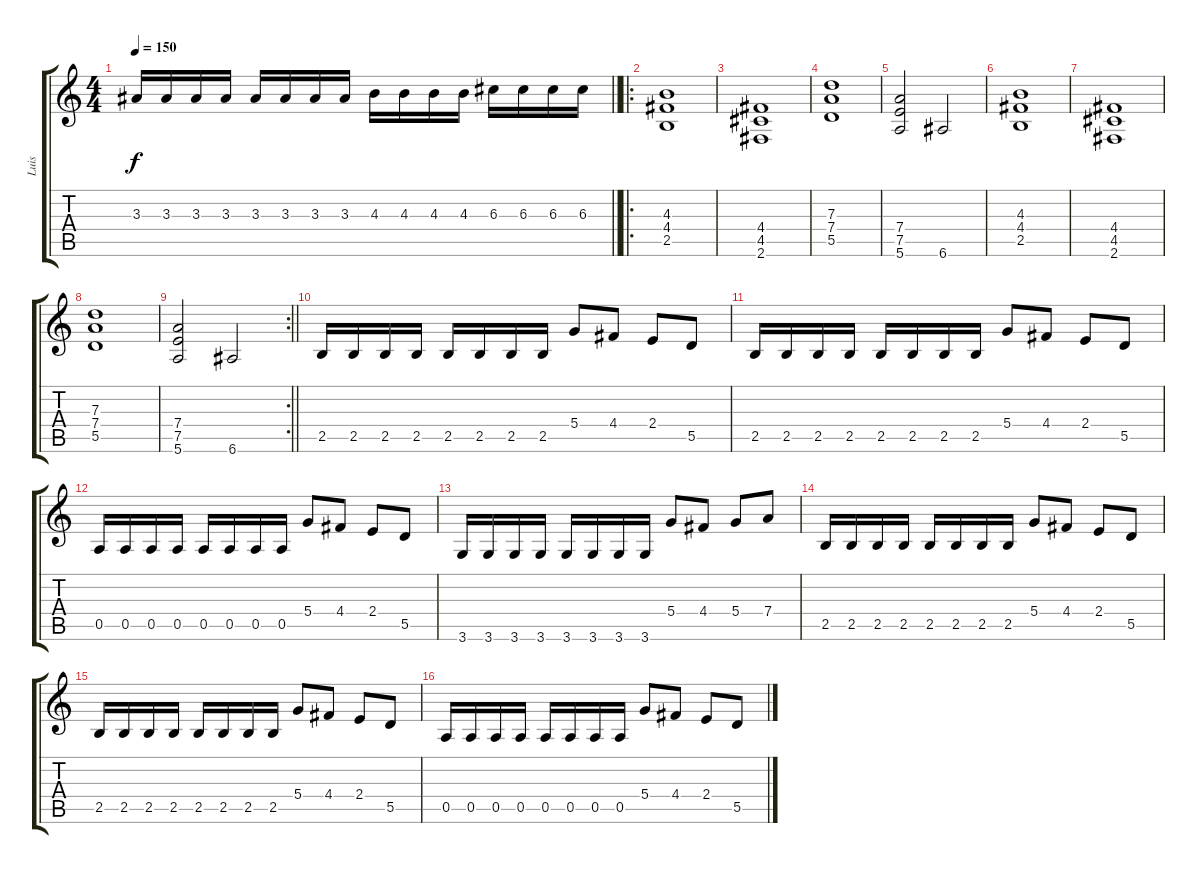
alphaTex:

\track ("Luis" "Luis") {instrument distortionguitar}
\staff {score tabs}
\tuning (E4 B3 G3 D3 A2 E2) {hide}
\ts (4 4)
\tempo 150
\clef g2
\barLineRight lightlight
\ks c
3.3.16{dy f} 3.3.16 3.3.16 3.3.16 3.3.16 3.3.16 3.3.16 3.3.16 4.3.16 4.3.16 4.3.16 4.3.16 6.3.16 6.3.16 6.3.16 6.3.16 |
\ro
(4.3 4.4 2.5).1 |
(4.4 4.5 2.6).1 |
(7.3 7.4 5.5).1 |
(7.4 7.5 5.6).2 6.6.2 |
(4.3 4.4 2.5).1 |
(4.4 4.5 2.6).1 |
(7.3 7.4 5.5).1 |
\rc 2
\barLineRight lightlight
(7.4 7.5 5.6).2 6.6.2 |
2.5.16 2.5.16 2.5.16 2.5.16 2.5.16 2.5.16 2.5.16 2.5.16 5.4.8 4.4.8 2.4.8 5.5.8 |
2.5.16 2.5.16 2.5.16 2.5.16 2.5.16 2.5.16 2.5.16 2.5.16 5.4.8 4.4.8 2.4.8 5.5.8 |
0.5.16 0.5.16 0.5.16 0.5.16 0.5.16 0.5.16 0.5.16 0.5.16 5.4.8 4.4.8 2.4.8 5.5.8 |
3.6.16 3.6.16 3.6.16 3.6.16 3.6.16 3.6.16 3.6.16 3.6.16 5.4.8 4.4.8 5.4.8 7.4.8 |
2.5.16 2.5.16 2.5.16 2.5.16 2.5.16 2.5.16 2.5.16 2.5.16 5.4.8 4.4.8 2.4.8 5.5.8 |
2.5.16 2.5.16 2.5.16 2.5.16 2.5.16 2.5.16 2.5.16 2.5.16 5.4.8 4.4.8 2.4.8 5.5.8 |
0.5.16 0.5.16 0.5.16 0.5.16 0.5.16 0.5.16 0.5.16 0.5.16 5.4.8 4.4.8 2.4.8 5.5.8
